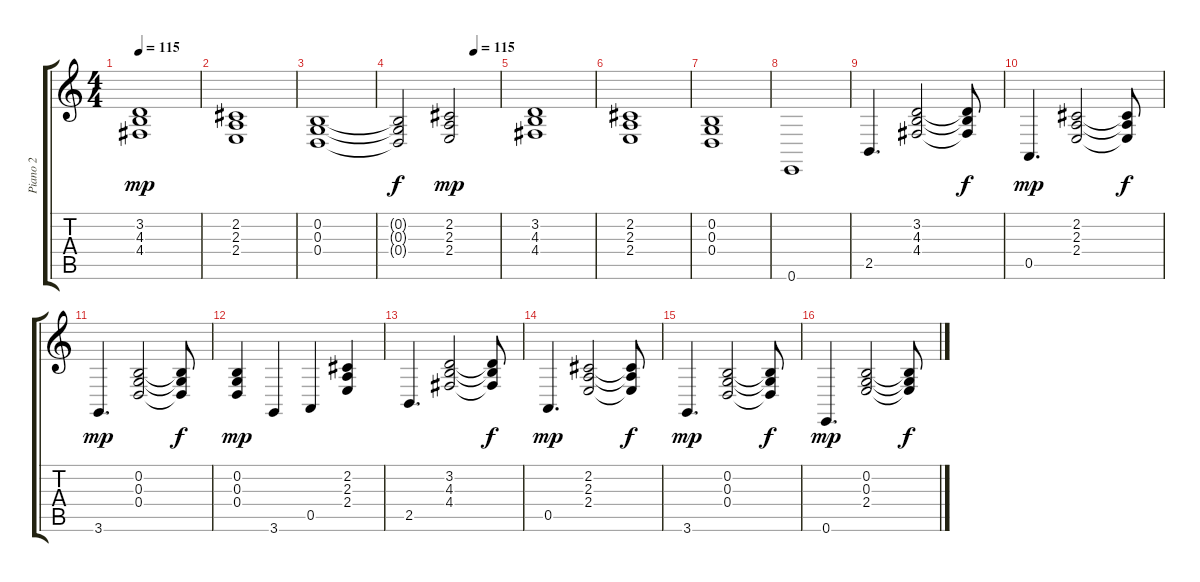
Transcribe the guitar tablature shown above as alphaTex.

\track ("Piano 2" "Piano 2") {instrument acousticgrandpiano}
\staff {score tabs}
\tuning (E4 B3 G3 D3 A2 E2) {hide}
\ts (4 4)
\tempo 115
\clef g2
\ks c
(3.2 4.3 4.4).1{dy mp} |
(2.2 2.3 2.4).1 |
(0.2 0.3 0.4).1 |
\tempo (115 0.75)
(0.2{t} 0.3{t} 0.4{t}).2{dy f} (2.2 2.3 2.4).2{dy mp} |
(3.2 4.3 4.4).1 |
(2.2 2.3 2.4).1 |
(0.2 0.3 0.4).1 |
0.6.1 |
2.5.4{d} (3.2 4.3 4.4).2 (3.2{t} 4.3{t} 4.4{t}).8{dy f} |
0.5.4{d dy mp} (2.2 2.3 2.4).2 (2.2{t} 2.3{t} 2.4{t}).8{dy f} |
3.6.4{d dy mp} (0.2 0.3 0.4).2 (0.2{t} 0.3{t} 0.4{t}).8{dy f} |
(0.2 0.3 0.4).4{dy mp} 3.6.4 0.5.4 (2.2 2.3 2.4).4 |
2.5.4{d} (3.2 4.3 4.4).2 (3.2{t} 4.3{t} 4.4{t}).8{dy f} |
0.5.4{d dy mp} (2.2 2.3 2.4).2 (2.2{t} 2.3{t} 2.4{t}).8{dy f} |
3.6.4{d dy mp} (0.2 0.3 0.4).2 (0.2{t} 0.3{t} 0.4{t}).8{dy f} |
0.6.4{d dy mp} (0.2 0.3 2.4).2 (0.2{t} 0.3{t} 2.4{t}).8{dy f}
